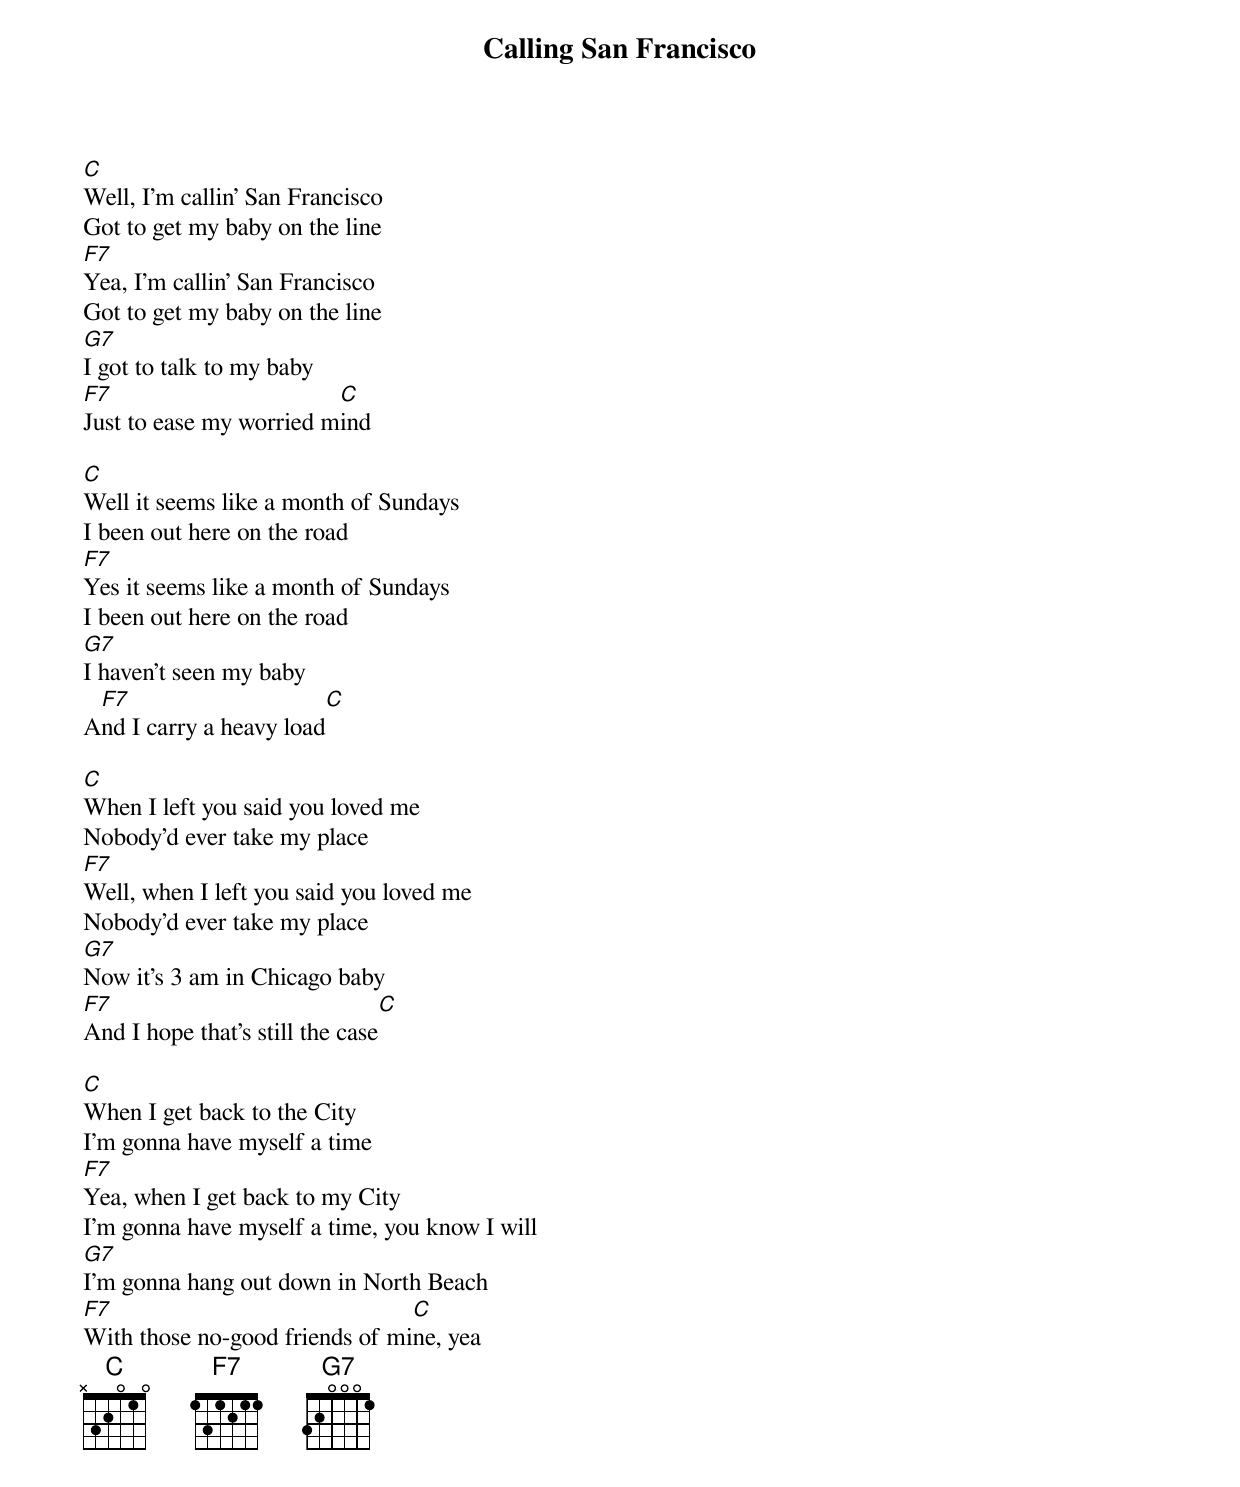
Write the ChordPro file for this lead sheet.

{title: Calling San Francisco}
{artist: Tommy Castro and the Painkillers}
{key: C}

{sov}
[C]Well, I'm callin' San Francisco
Got to get my baby on the line
[F7]Yea, I'm callin' San Francisco
Got to get my baby on the line
[G7]I got to talk to my baby
[F7]Just to ease my worried m[C]ind
{eov}

{sov}
[C]Well it seems like a month of Sundays
I been out here on the road
[F7]Yes it seems like a month of Sundays
I been out here on the road
[G7]I haven't seen my baby
A[F7]nd I carry a heavy load[C]
{eov}

{sov}
[C]When I left you said you loved me
Nobody'd ever take my place
[F7]Well, when I left you said you loved me
Nobody'd ever take my place
[G7]Now it's 3 am in Chicago baby
[F7]And I hope that's still the case[C]
{eov}

{sov}
[C]When I get back to the City
I'm gonna have myself a time
[F7]Yea, when I get back to my City
I'm gonna have myself a time, you know I will
[G7]I'm gonna hang out down in North Beach
[F7]With those no-good friends of mi[C]ne, yea
{eov}
